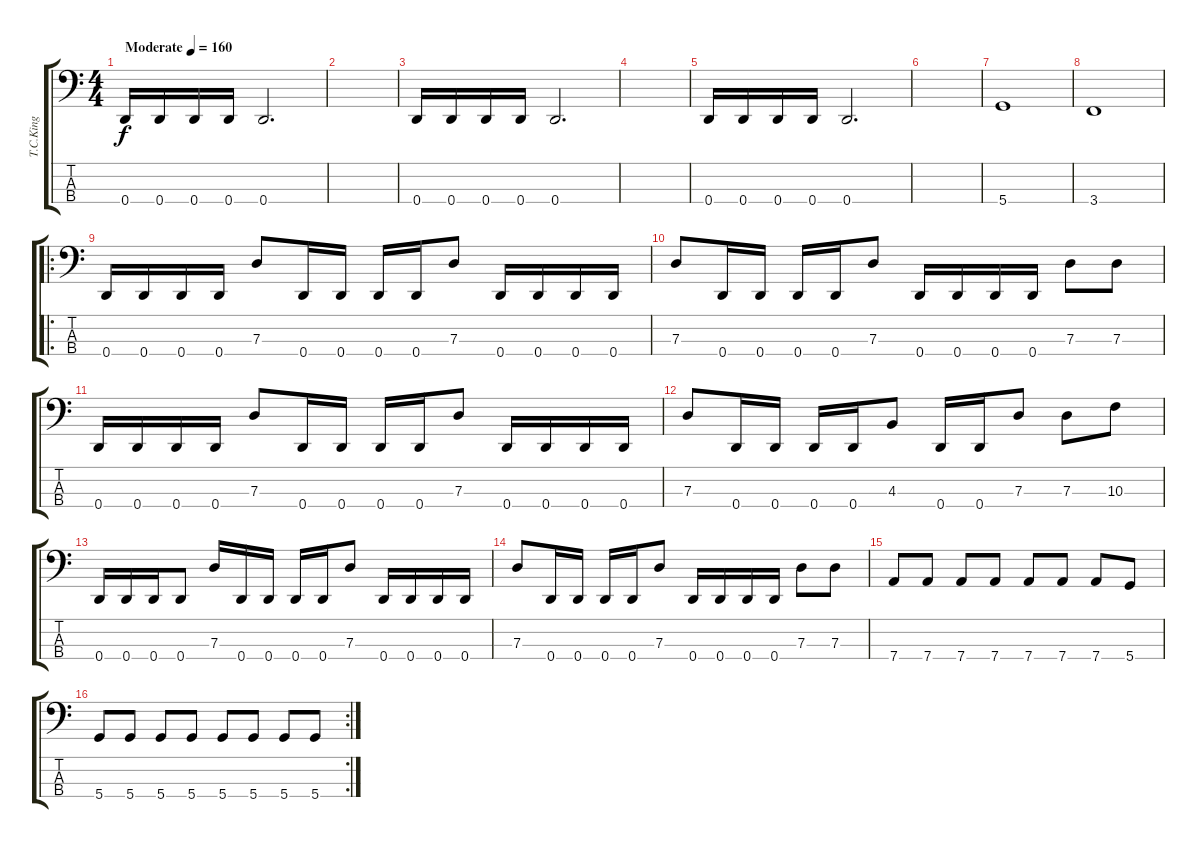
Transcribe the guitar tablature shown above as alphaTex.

\track ("T.C.King" "T.C.King") {instrument electricbasspick}
\staff {score tabs}
\tuning (F2 C2 G1 D1) {hide}
\ts (4 4)
\tempo (160 "Moderate")
\clef f4
\ks c
0.4.16{dy f instrument electricbasspick} 0.4.16 0.4.16 0.4.16 0.4.2{d} |
|
0.4.16 0.4.16 0.4.16 0.4.16 0.4.2{d} |
|
0.4.16 0.4.16 0.4.16 0.4.16 0.4.2{d} |
|
5.4.1 |
3.4.1 |
\ro
0.4.16 0.4.16 0.4.16 0.4.16 7.3.8 0.4.16 0.4.16 0.4.16 0.4.16 7.3.8 0.4.16 0.4.16 0.4.16 0.4.16 |
7.3.8 0.4.16 0.4.16 0.4.16 0.4.16 7.3.8 0.4.16 0.4.16 0.4.16 0.4.16 7.3.8 7.3.8 |
0.4.16 0.4.16 0.4.16 0.4.16 7.3.8 0.4.16 0.4.16 0.4.16 0.4.16 7.3.8 0.4.16 0.4.16 0.4.16 0.4.16 |
7.3.8 0.4.16 0.4.16 0.4.16 0.4.16 4.3.8 0.4.16 0.4.16 7.3.8 7.3.8 10.3.8 |
0.4.16 0.4.16 0.4.16 0.4.8 7.3.16 0.4.16 0.4.16 0.4.16 0.4.16 7.3.8 0.4.16 0.4.16 0.4.16 0.4.16 |
7.3.8 0.4.16 0.4.16 0.4.16 0.4.16 7.3.8 0.4.16 0.4.16 0.4.16 0.4.16 7.3.8 7.3.8 |
7.4.8 7.4.8 7.4.8 7.4.8 7.4.8 7.4.8 7.4.8 5.4.8 |
\rc 2
5.4.8 5.4.8 5.4.8 5.4.8 5.4.8 5.4.8 5.4.8 5.4.8
